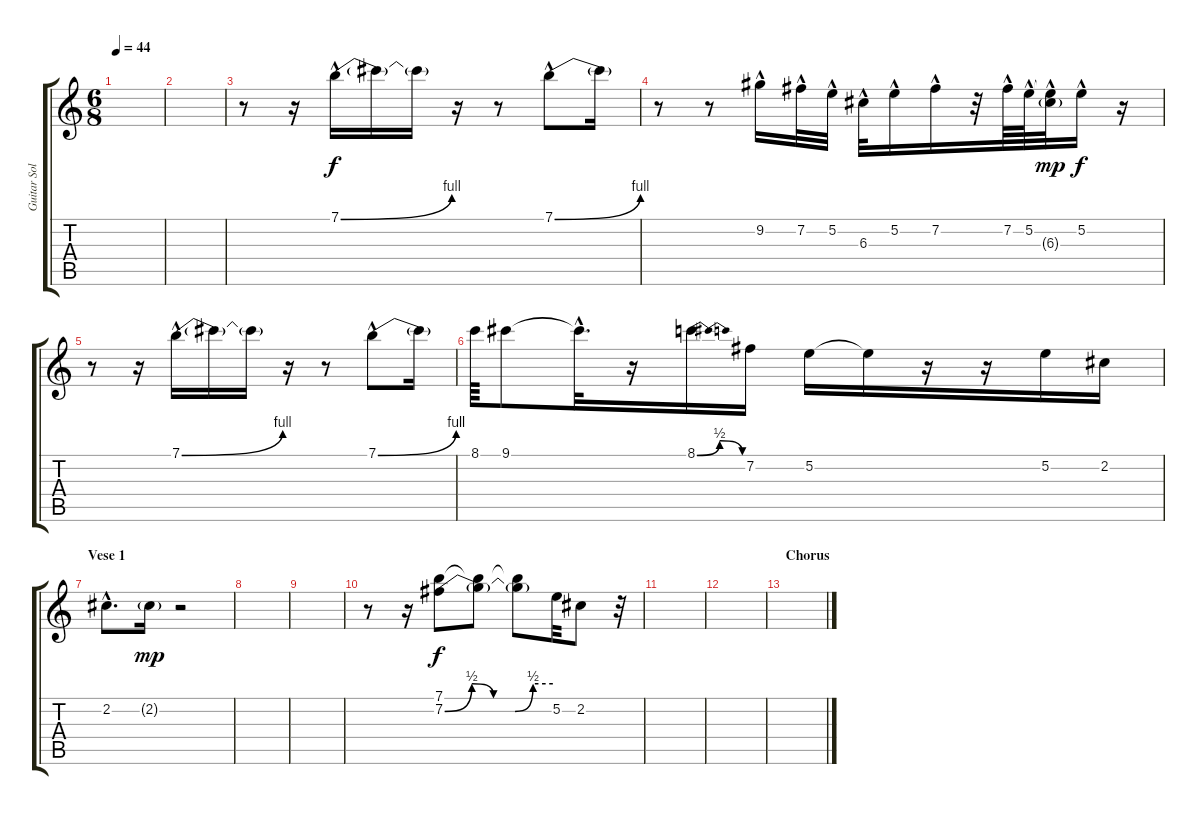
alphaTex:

\track ("Guitar Solo+echo (J. Perry)" "Guitar Sol") {instrument distortionguitar}
\staff {score tabs}
\tuning (E4 B3 G3 D3 A2 E2) {hide}
\ts (6 8)
\tempo 44
\clef g2
\ks c
|
|
r.8 r.16 7.1{be (bend 0 0 60 4) hac}.16 7.1{t}.16 7.1{t}.16 r.16 r.8 7.1{be (bend 0 0 60 4) hac}.8 7.1{t}.16 |
r.8 r.8 9.2{hac}.16 7.2{hac}.32 5.2{hac}.32 6.3{hac}.32 5.2{hac}.16 7.2{hac}.16 r.32 7.2{hac}.64 5.2{hac}.64 (5.2{t} 6.3{g hac}).32{dy mp} 5.2{hac}.16{dy f} r.16 |
r.8 r.16 7.1{be (bend 0 0 60 4) hac}.16 7.1{t}.16 7.1{t}.16 r.16 r.8 7.1{be (bend 0 0 60 4) hac}.8 7.1{t}.16 |
8.1.64 9.1.8 9.1{hac t}.32{d} r.16 8.1{be (bendrelease 0 0 15 2 30 2 60 0)}.16 7.2.16 5.2.16 5.2{t}.16 r.16 r.16 5.2.16 2.2.16 |
\section ("" "Vese 1")
2.2{hac}.8{d} 2.2{g}.16{dy mp} r.2 |
|
|
r.8 r.16 (7.1 7.2{be (custom 0 0 15 2 27 0 39 0 49 2 60 2)}).8{dy f} (7.1{t} 7.2{t}).8 (7.1{t} 7.2{t}).8 5.2.32 2.2.8 r.32 |
|
|
\section ("" "Chorus")
